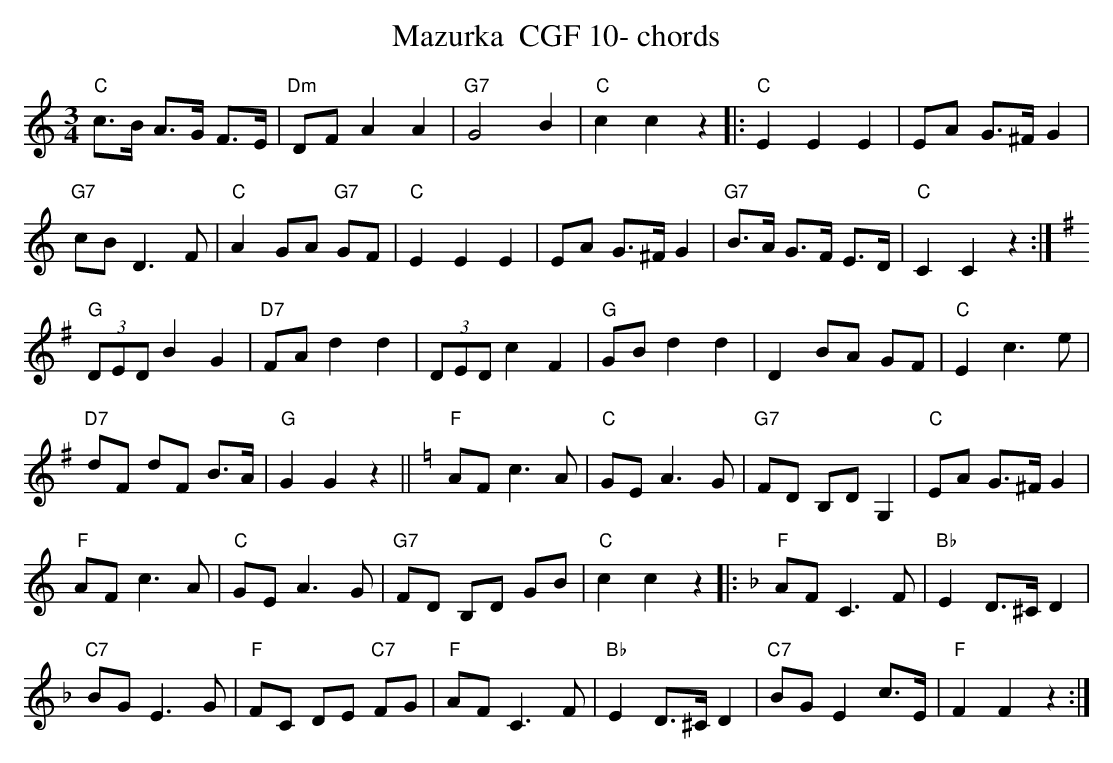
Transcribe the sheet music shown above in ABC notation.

X:1
T:Mazurka  CGF 10- chords
M:3/4
L:1/8
K:Cmaj%%MIDI gchordon
"C"c>B A>G F>E | "Dm"DFA2A2 | "G7"G4B2 | "C"c2c2z2 |: "C"E2E2E2 | EA G>^FG2 |
"G7"cBD3F | "C"A2GA "G7"GF | "C"E2E2E2 | EA G>^FG2 | "G7"B>A G>F E>D | "C"C2C2z2 :| [K:Gmaj]
"G"(3DED B2G2 | "D7"FAd2d2 | (3DED c2F2 | "G"GBd2d2 | D2BA GF | "C"E2c3e |
"D7"dF dF B>A | "G"G2G2z2 || [K:Cmaj] "F"AFc3A | "C"GEA3G | "G7"FD B,DG,2 | "C"EA G>^FG2 |
"F"AF c3A | "C"GEA3G | "G7"FD B,D GB | "C"c2c2z2 |: [K:Fmaj] "F"AFC3F | "Bb"E2D>^CD2 |
"C7"BGE3G | "F"FC DE "C7"FG | "F"AFC3F | "Bb"E2D>^CD2 | "C7"BGE2c>E | "F"F2F2z2 :|
